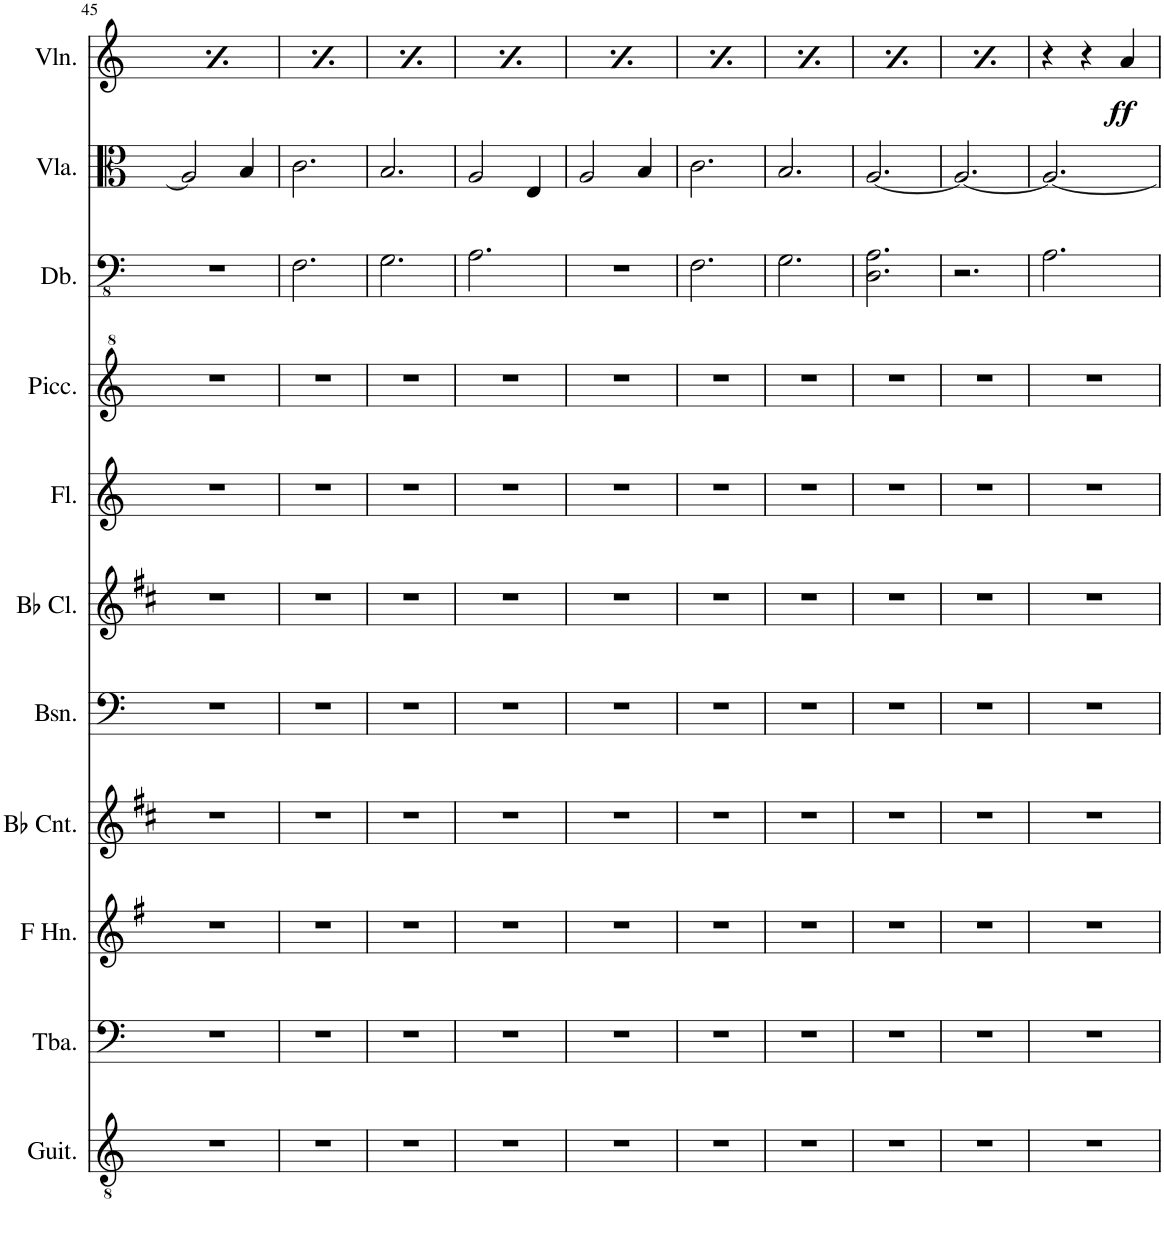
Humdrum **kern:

**kern	**kern	**kern	**kern	**kern	**kern	**kern	**kern	**kern	**kern	**kern	**dynam
*part11	*part10	*part9	*part8	*part7	*part6	*part5	*part4	*part3	*part2	*part1	*part1
*staff11	*staff10	*staff9	*staff8	*staff7	*staff6	*staff5	*staff4	*staff3	*staff2	*staff1	*staff1
*I"Acoustic Guitar	*I"Tuba	*I"Horn in F	*I"Bb Cornet	*I"Bassoon	*I"Bb Clarinet	*I"Flute	*I"Piccolo	*I"Double Bass	*I"Viola	*I"Violin	*
*I'Guit.	*I'Tba.	*	*I'Bb Cnt.	*I'Bsn.	*I'Bb Cl.	*I'Fl.	*I'Picc.	*I'Db.	*I'Vla.	*I'Vln.	*
!!LO:PB:g=z
*clefGv2	*clefF4	*clefG2	*clefG2	*clefF4	*clefG2	*clefG2	*clefG^2	*clefFv4	*clefC3	*clefG2	*
*	*	*Trd4c7	*Trd1c2	*	*Trd1c2	*	*Trd-7c-12	*Trd7c12	*	*	*
*k[]	*k[]	*k[f#]	*k[f#c#]	*k[]	*k[f#c#]	*k[]	*k[]	*k[]	*k[]	*k[]	*
*M3/4	*M3/4	*M3/4	*M3/4	*M3/4	*M3/4	*M3/4	*M3/4	*M3/4	*M3/4	*M3/4	*
=45	=45	=45	=45	=45	=45	=45	=45	=45	=45	=45	=45
!	!	!	!	!	!	!	!	!	!	!	!LO:DY:b
2.r	2.r	2.r	2.r	2.r	2.r	2.r	2.r	2.r	2A/]	8c/L	mf
.	.	.	.	.	.	.	.	.	.	8A/J	.
.	.	.	.	.	.	.	.	.	.	8c/L	.
.	.	.	.	.	.	.	.	.	.	8A/J	.
.	.	.	.	.	.	.	.	.	4B/	8c/L	.
.	.	.	.	.	.	.	.	.	.	8A/J	.
=46	=46	=46	=46	=46	=46	=46	=46	=46	=46	=46	=46
!	!	!	!	!	!	!	!	!	!	!	!LO:DY:b
2.r	2.r	2.r	2.r	2.r	2.r	2.r	2.r	2.FF\	2.c\	8c/L	mf
.	.	.	.	.	.	.	.	.	.	8A/J	.
.	.	.	.	.	.	.	.	.	.	8c/L	.
.	.	.	.	.	.	.	.	.	.	8A/J	.
.	.	.	.	.	.	.	.	.	.	8c/L	.
.	.	.	.	.	.	.	.	.	.	8A/J	.
=47	=47	=47	=47	=47	=47	=47	=47	=47	=47	=47	=47
!	!	!	!	!	!	!	!	!	!	!	!LO:DY:b
2.r	2.r	2.r	2.r	2.r	2.r	2.r	2.r	2.GG\	2.B/	8c/L	mf
.	.	.	.	.	.	.	.	.	.	8A/J	.
.	.	.	.	.	.	.	.	.	.	8c/L	.
.	.	.	.	.	.	.	.	.	.	8A/J	.
.	.	.	.	.	.	.	.	.	.	8c/L	.
.	.	.	.	.	.	.	.	.	.	8A/J	.
=48	=48	=48	=48	=48	=48	=48	=48	=48	=48	=48	=48
!	!	!	!	!	!	!	!	!	!	!	!LO:DY:b
2.r	2.r	2.r	2.r	2.r	2.r	2.r	2.r	2.AA\	2A/	8c/L	mf
.	.	.	.	.	.	.	.	.	.	8A/J	.
.	.	.	.	.	.	.	.	.	.	8c/L	.
.	.	.	.	.	.	.	.	.	.	8A/J	.
.	.	.	.	.	.	.	.	.	4E/	8c/L	.
.	.	.	.	.	.	.	.	.	.	8A/J	.
=49	=49	=49	=49	=49	=49	=49	=49	=49	=49	=49	=49
!	!	!	!	!	!	!	!	!	!	!	!LO:DY:b
2.r	2.r	2.r	2.r	2.r	2.r	2.r	2.r	2.r	2A/	8c/L	mf
.	.	.	.	.	.	.	.	.	.	8A/J	.
.	.	.	.	.	.	.	.	.	.	8c/L	.
.	.	.	.	.	.	.	.	.	.	8A/J	.
.	.	.	.	.	.	.	.	.	4B/	8c/L	.
.	.	.	.	.	.	.	.	.	.	8A/J	.
=50	=50	=50	=50	=50	=50	=50	=50	=50	=50	=50	=50
!	!	!	!	!	!	!	!	!	!	!	!LO:DY:b
2.r	2.r	2.r	2.r	2.r	2.r	2.r	2.r	2.FF\	2.c\	8c/L	mf
.	.	.	.	.	.	.	.	.	.	8A/J	.
.	.	.	.	.	.	.	.	.	.	8c/L	.
.	.	.	.	.	.	.	.	.	.	8A/J	.
.	.	.	.	.	.	.	.	.	.	8c/L	.
.	.	.	.	.	.	.	.	.	.	8A/J	.
=51	=51	=51	=51	=51	=51	=51	=51	=51	=51	=51	=51
!	!	!	!	!	!	!	!	!	!	!	!LO:DY:b
2.r	2.r	2.r	2.r	2.r	2.r	2.r	2.r	2.GG\	2.B/	8c/L	mf
.	.	.	.	.	.	.	.	.	.	8A/J	.
.	.	.	.	.	.	.	.	.	.	8c/L	.
.	.	.	.	.	.	.	.	.	.	8A/J	.
.	.	.	.	.	.	.	.	.	.	8c/L	.
.	.	.	.	.	.	.	.	.	.	8A/J	.
=52	=52	=52	=52	=52	=52	=52	=52	=52	=52	=52	=52
!	!	!	!	!	!	!	!	!	!	!	!LO:DY:b
2.r	2.r	2.r	2.r	2.r	2.r	2.r	2.r	2.DD\ 2.AA\	[2.A/	8c/L	mf
.	.	.	.	.	.	.	.	.	.	8A/J	.
.	.	.	.	.	.	.	.	.	.	8c/L	.
.	.	.	.	.	.	.	.	.	.	8A/J	.
.	.	.	.	.	.	.	.	.	.	8c/L	.
.	.	.	.	.	.	.	.	.	.	8A/J	.
=53	=53	=53	=53	=53	=53	=53	=53	=53	=53	=53	=53
!	!	!	!	!	!	!	!	!	!	!	!LO:DY:b
2.r	2.r	2.r	2.r	2.r	2.r	2.r	2.r	2.r	2.A/_	8c/L	mf
.	.	.	.	.	.	.	.	.	.	8A/J	.
.	.	.	.	.	.	.	.	.	.	8c/L	.
.	.	.	.	.	.	.	.	.	.	8A/J	.
.	.	.	.	.	.	.	.	.	.	8c/L	.
.	.	.	.	.	.	.	.	.	.	8A/J	.
=54	=54	=54	=54	=54	=54	=54	=54	=54	=54	=54	=54
2.r	2.r	2.r	2.r	2.r	2.r	2.r	2.r	2.AA\	2.A/_	4r	.
.	.	.	.	.	.	.	.	.	.	4r	.
!	!	!	!	!	!	!	!	!	!	!	!LO:DY:b
.	.	.	.	.	.	.	.	.	.	4a/	ff
=	=	=	=	=	=	=	=	=	=	=	=
*-	*-	*-	*-	*-	*-	*-	*-	*-	*-	*-	*-
